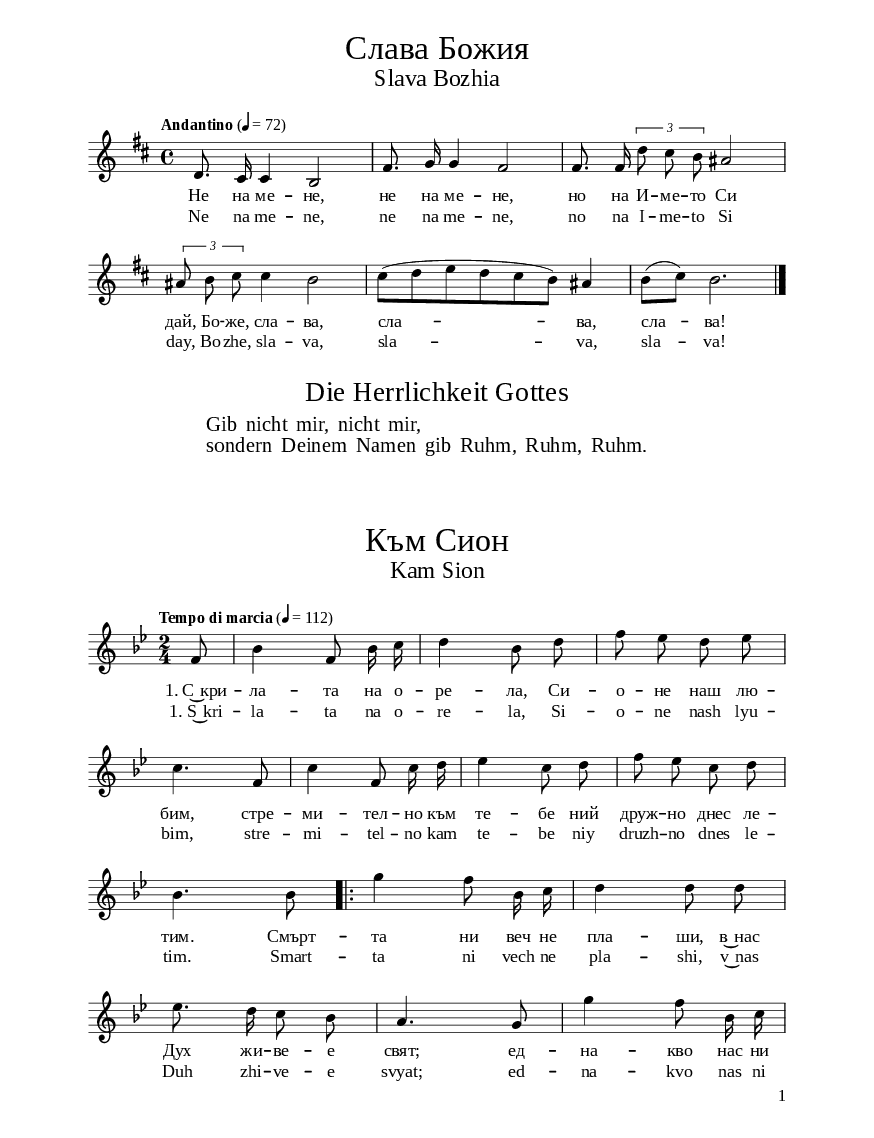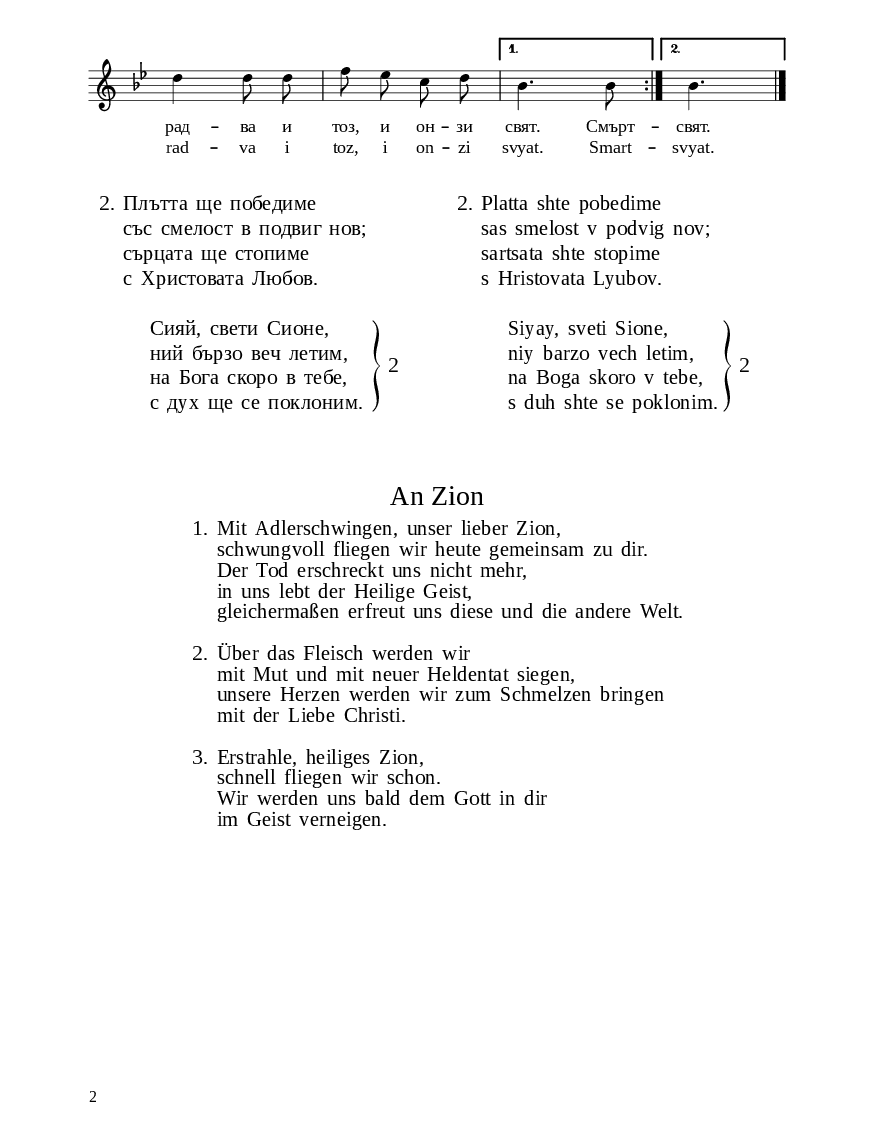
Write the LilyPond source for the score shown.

\version "2.24.0"

% include paper part and global functions
\include "include/globals.ily"
"rightBraces054" = \markup {
  \column {
    % repeat braces
    \translate #'(0 . -15 )
    \right-brace #44
  }
  \column {
    % repeat numbers
    \translate #'(0 . -15.6 )
    2
  }
}


\bookpart {
  \include "include/bookpart-paper.ily"
  \score {
    \include "include/score-layout.ily"

    \new Voice \absolute  {
      \clef treble
      \key d \major
      \time 4/4
      \tempoFunc "Andantino" 4 "72"
      \autoBeamOff

      d'8. cis'16 cis'4 b2 | fis'8. g'16 g'4 fis'2 | fis'8. fis'16 \tupletUp \tuplet 3/2 {  d''8 cis'' b'8 } ais'2 | \break
      \times 2/3  { ais'8 b' cis''8 } cis''4 b'2 | cis''8 [( d'' e'' d'' cis'' b' )] ais'4 | b'8 [( cis'' )] b'2. \bar "|."
    }

    \addlyrics {
      Не на ме -- не, не на ме -- не, но на И -- ме -- то Си
      дай, Бо -- же, сла -- ва, сла -- ва, сла -- ва!
    }

    \addlyrics {
      Ne na me -- ne, ne na me -- ne, no na I -- me -- to Si
      day, Bo -- zhe, sla -- va, sla -- va, sla -- va!
    }
    \header {
      title = \titleFunc "Слава Божия" "Slava Bozhia"
    }

    \midi{}

  } % score

  % include foreign translation(s) of the song
  \version "2.24.0"

\markup \fill-line { \fontsize #deTitleFontSize "Die Herrlichkeit Gottes" }
\markup \null
\markup \fontsize #deCoupletFontSize {
  \hspace #10
  \override #`(baseline-skip . ,deCoupletBaselineSkip)

  \column {
    \line { " " Gib nicht mir, nicht mir, }
    \line { " " sondern Deinem Namen gib Ruhm, Ruhm, Ruhm.}
  }
}


  \markup \empty-three

  \include "include/bookpart-paper.ily"


  \score {
    \include "include/score-layout.ily"

    \new Voice \absolute  {
      \clef treble
      \key g \minor
      \time 2/4

      \tempoFunc "Tempo di marcia" 4 "112"
      \autoBeamOff
      \autoBeamOff
      \partial 8
      f'8 |  bes'4 f'8 bes'16 c'' | d''4 bes'8 d'' | f''8 es'' d'' es'' \break |

      c''4. f'8 | c''4 f'8 c''16 d'' | es''4 c''8 d'' | f''8 es'' c'' d'' \break |

      bes'4. bes'8 \repeat volta 2 {
        | g''4 f''8 bes'16 c'' d''4 d''8 d'' \break |

        es''8. d''16 c''8 bes' | a'4. g'8 | g''4 f''8 bes'16 c'' \break |

        d''4 d''8 d'' | f''8 es'' c'' d'' |
      } \alternative {
        { bes'4. bes'8 | }
        {bes'4.   \break }
      } \bar "|."
    }

    \addlyrics {
      "1. С~кри" -- ла -- та на о -- ре -- ла, Си -- о -- не наш лю --
      бим, стре -- ми -- тел -- но към те -- бе ний друж -- но днес ле --
      тим. Смърт -- та ни веч не пла -- ши, в~нас
      Дух жи -- ве -- е свят; ед -- на -- кво нас ни
      рад -- ва и тоз, и он -- зи свят. Смърт -- свят.
    }

    \addlyrics {
      "1. S~kri" -- la -- ta na o -- re -- la, Si -- o -- ne nash lyu --
      bim, stre -- mi -- tel -- no kam te -- be niy druzh -- no dnes le --
      tim. Smart -- ta ni vech ne pla -- shi, v~nas
      Duh zhi -- ve -- e svyat; ed -- na -- kvo nas ni
      rad -- va i toz, i on -- zi svyat. Smart -- svyat.
    }


    \header {
      title = \titleFunc "Към Сион" "Kam Sion"
    }

    \midi{}

  } % score


  \markup \fontsize #bgCoupletFontSize {
    \hspace #1
    \override #`(baseline-skip . ,bgCoupletBaselineSkip)
    \column {
      \line {   2. Плътта ще победиме}

      \line {   "   "със смелост в подвиг нов;}

      \line {   "   "сърцата ще стопиме}

      \line {   "   "с Христовата Любов.}

      \line { " " }

      \line {   "        "Сияй, свети Сионе,}

      \line {   "        "ний бързо веч летим,}

      \line {   "        "на Бога скоро в тебе,}

      \line {   "        "с дух ще се поклоним. }
    } \"rightBraces054"

    \hspace #5
    \override #`(baseline-skip . ,bgCoupletBaselineSkip)
    \column {
      \line {   2. Platta shte pobedime}

      \line {   "   "sas smelost v podvig nov;}

      \line {   "   "sartsata shte stopime}

      \line {   "   "s Hristovata Lyubov.}

      \line { " " }

      \line {   "        "Siyay, sveti Sione,}

      \line {   "        "niy barzo vech letim,}

      \line {   "        "na Boga skoro v tebe,}

      \line {   "        "s duh shte se poklonim. }
    } \"rightBraces054"
  } % markup
  \markup \empty-three

  \version "2.24.0"

\markup \fill-line { \fontsize #deTitleFontSize "An Zion" }
\markup \null
\markup \fontsize #deCoupletFontSize {
  \hspace #10
  \override #`(baseline-skip . ,deCoupletBaselineSkip)

  \column {

    \line { 1. Mit Adlerschwingen, unser lieber Zion, }

    \line { "   "schwungvoll fliegen wir heute gemeinsam zu dir.}

    \line { "   "Der Tod erschreckt uns nicht mehr, }

    \line { "   "in uns lebt der Heilige Geist, }

    \line { "   "gleichermaßen erfreut uns diese und die andere Welt.}

    \line { " " }
    \line { 2. Über das Fleisch werden wir }

    \line { "   "mit Mut und mit neuer Heldentat siegen, }

    \line { "   "unsere Herzen werden wir zum Schmelzen bringen}

    \line { "   "mit der Liebe Christi.}

    \line { " " }
    \line { 3. Erstrahle, heiliges Zion,}

    \line { "   "schnell fliegen wir schon.}

    \line { "   "Wir werden uns bald dem Gott in dir}

    \line { "   "im Geist verneigen.}



  }

}


} % bookpart
